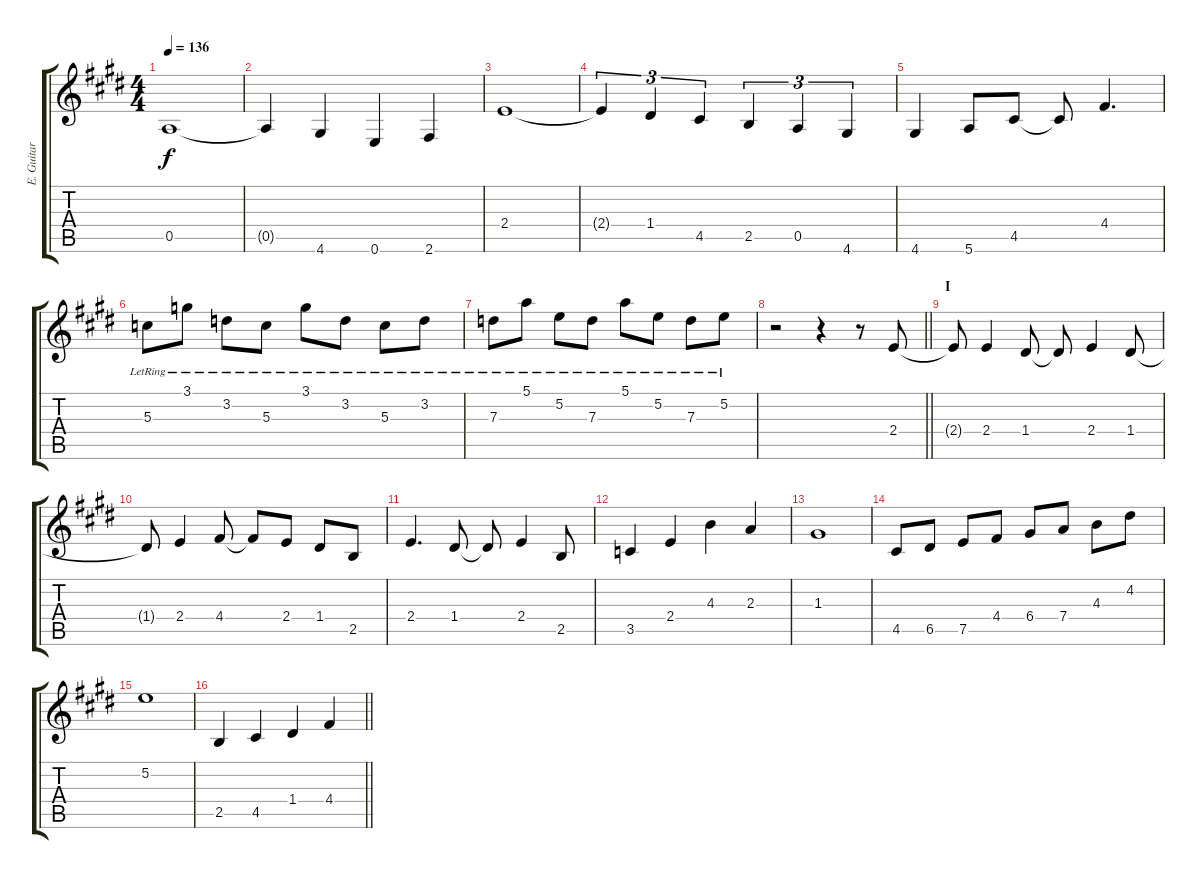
\track ("E. Guitar I" "E. Guitar ") {instrument overdrivenguitar}
\staff {score tabs}
\tuning (E4 B3 G3 D3 A2 E2) {hide}
\ts (4 4)
\tempo 136
\clef g2
\ks e
0.5.1{dy f} |
0.5{t}.4 4.6.4 0.6.4 2.6.4 |
2.4.1 |
2.4{t}.4{tu (3 2)} 1.4.4{tu (3 2)} 4.5.4{tu (3 2)} 2.5.4{tu (3 2)} 0.5.4{tu (3 2)} 4.6.4{tu (3 2)} |
4.6.4 5.6.8 4.5.8 4.5{t}.8 4.4.4{d} |
5.3{lr}.8 3.1{lr}.8 3.2{lr}.8 5.3{lr}.8 3.1{lr}.8 3.2{lr}.8 5.3{lr}.8 3.2{lr}.8 |
7.3{lr}.8 5.1{lr}.8 5.2{lr}.8 7.3{lr}.8 5.1{lr}.8 5.2{lr}.8 7.3{lr}.8 5.2{lr}.8 |
\barLineRight lightlight
r.2 r.4 r.8 2.4.8 |
\section ("" "I")
2.4{t}.8 2.4.4 1.4.8 1.4{t}.8 2.4.4 1.4.8 |
1.4{t}.8 2.4.4 4.4.8 4.4{t}.8 2.4.8 1.4.8 2.5.8 |
2.4.4{d} 1.4.8 1.4{t}.8 2.4.4 2.5.8 |
3.5.4 2.4.4 4.3.4 2.3.4 |
1.3.1 |
4.5.8 6.5.8 7.5.8 4.4.8 6.4.8 7.4.8 4.3.8 4.2.8 |
5.2.1 |
\barLineRight lightlight
2.5.4 4.5.4 1.4.4 4.4.4
